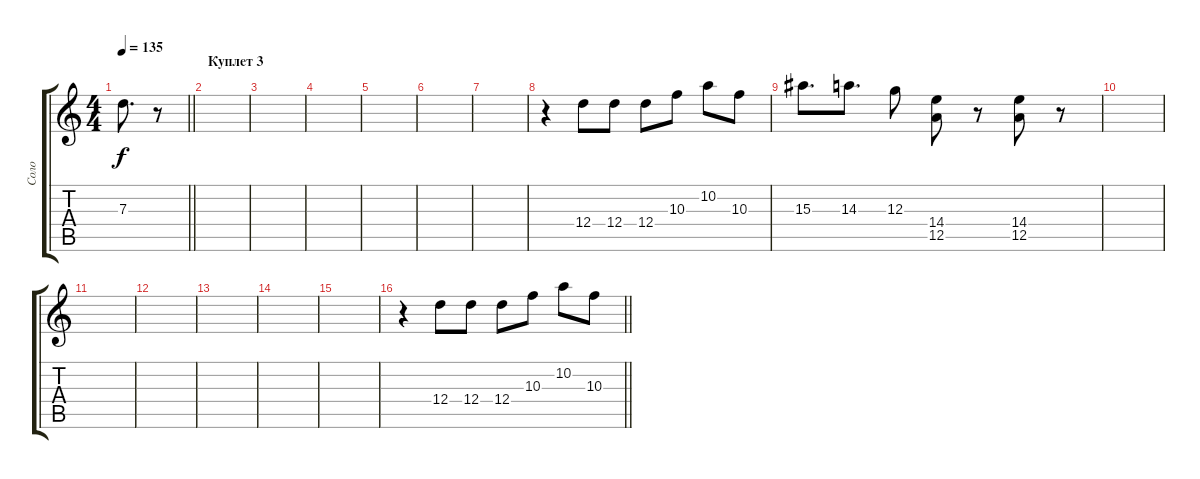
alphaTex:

\track ("Соло" "Соло") {instrument overdrivenguitar}
\staff {score tabs}
\tuning (E4 B3 G3 D3 A2 E2) {hide}
\ts (4 4)
\tempo 135
\clef g2
\barLineRight lightlight
\ks c
7.3.8{d dy f} r.8 |
\section ("" "Куплет 3")
|
|
|
|
|
|
r.4 12.4.8 12.4.8 12.4.8 10.3.8 10.2.8 10.3.8 |
15.3.8{d} 14.3.8{d} 12.3.8 (14.4 12.5).8 r.8 (14.4 12.5).8 r.8 |
|
|
|
|
|
|
\barLineRight lightlight
r.4 12.4.8 12.4.8 12.4.8 10.3.8 10.2.8 10.3.8
